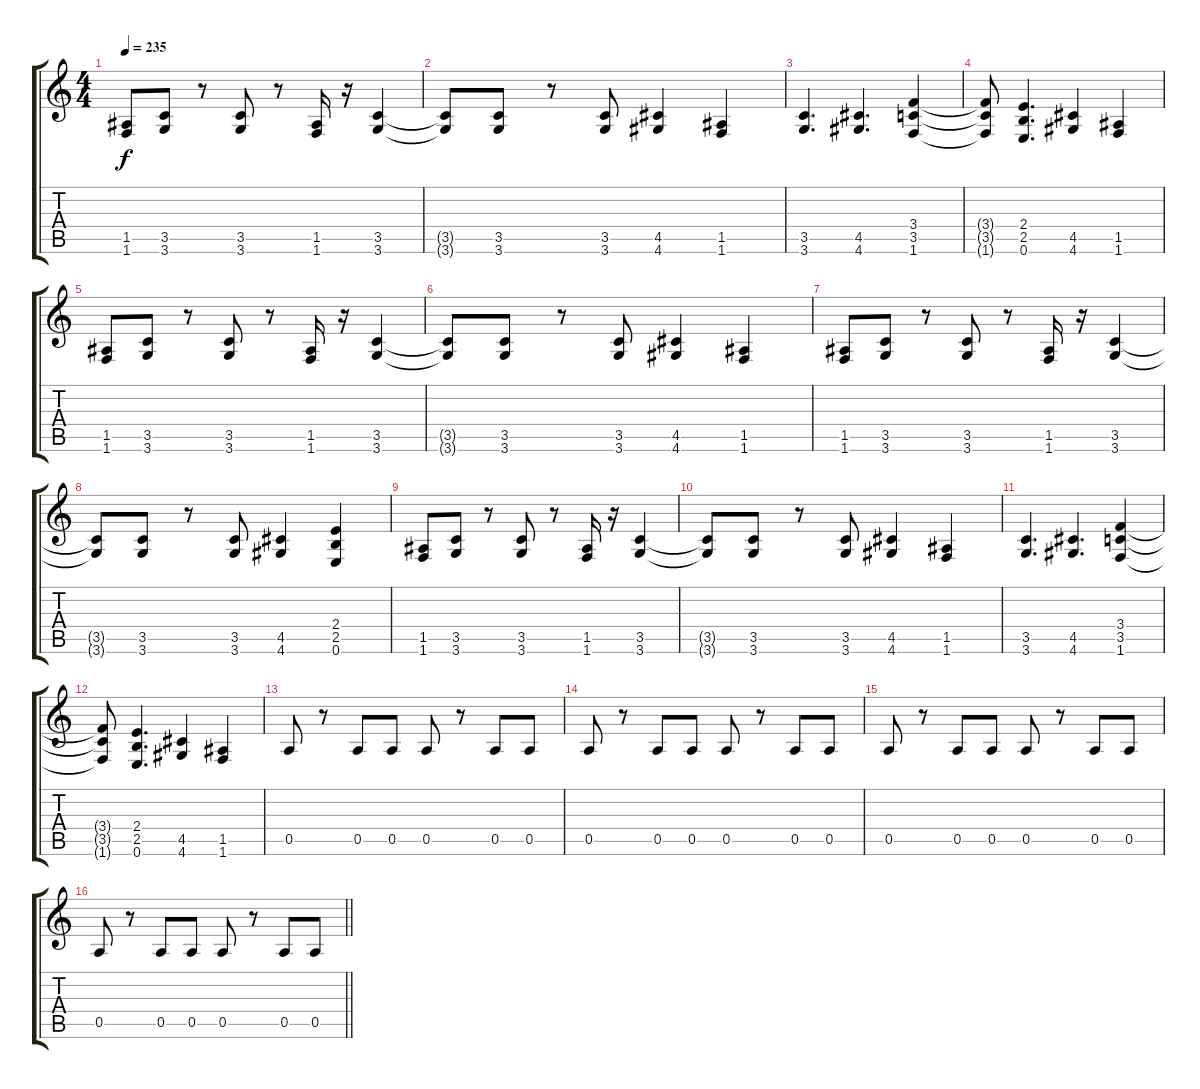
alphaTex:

\track "" {instrument overdrivenguitar}
\staff {score tabs}
\tuning (E4 B3 G3 D3 A2 E2) {hide}
\ts (4 4)
\tempo 235
\clef g2
\ks c
(1.5 1.6).8{dy f} (3.5 3.6).8 r.8 (3.5 3.6).8 r.8 (1.5 1.6).16 r.16 (3.5 3.6).4 |
(3.5{t} 3.6{t}).8 (3.5 3.6).8 r.8 (3.5 3.6).8 (4.5 4.6).4 (1.5 1.6).4 |
(3.5 3.6).4{d} (4.5 4.6).4{d} (3.4 3.5 1.6).4 |
(3.4{t} 3.5{t} 1.6{t}).8 (2.4 2.5 0.6).4{d} (4.5 4.6).4 (1.5 1.6).4 |
(1.5 1.6).8 (3.5 3.6).8 r.8 (3.5 3.6).8 r.8 (1.5 1.6).16 r.16 (3.5 3.6).4 |
(3.5{t} 3.6{t}).8 (3.5 3.6).8 r.8 (3.5 3.6).8 (4.5 4.6).4 (1.5 1.6).4 |
(1.5 1.6).8 (3.5 3.6).8 r.8 (3.5 3.6).8 r.8 (1.5 1.6).16 r.16 (3.5 3.6).4 |
(3.5{t} 3.6{t}).8 (3.5 3.6).8 r.8 (3.5 3.6).8 (4.5 4.6).4 (2.4 2.5 0.6).4 |
(1.5 1.6).8 (3.5 3.6).8 r.8 (3.5 3.6).8 r.8 (1.5 1.6).16 r.16 (3.5 3.6).4 |
(3.5{t} 3.6{t}).8 (3.5 3.6).8 r.8 (3.5 3.6).8 (4.5 4.6).4 (1.5 1.6).4 |
(3.5 3.6).4{d} (4.5 4.6).4{d} (3.4 3.5 1.6).4 |
(3.4{t} 3.5{t} 1.6{t}).8 (2.4 2.5 0.6).4{d} (4.5 4.6).4 (1.5 1.6).4 |
0.5.8 r.8 0.5.8 0.5.8 0.5.8 r.8 0.5.8 0.5.8 |
0.5.8 r.8 0.5.8 0.5.8 0.5.8 r.8 0.5.8 0.5.8 |
0.5.8 r.8 0.5.8 0.5.8 0.5.8 r.8 0.5.8 0.5.8 |
\barLineRight lightlight
0.5.8 r.8 0.5.8 0.5.8 0.5.8 r.8 0.5.8 0.5.8
